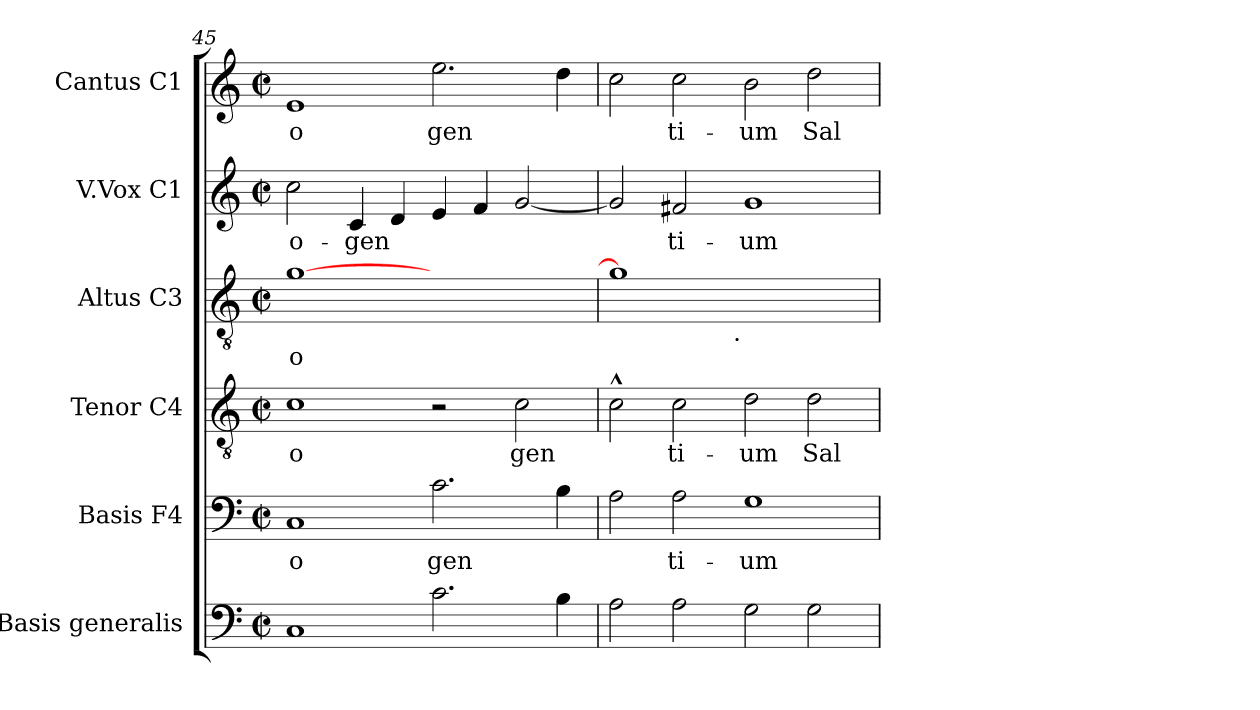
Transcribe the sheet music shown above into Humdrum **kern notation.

**kern	**kern	**text	**kern	**text	**kern	**text	**kern	**text	**kern	**text
*part6	*part5	*part5	*part4	*part4	*part3	*part3	*part2	*part2	*part1	*part1
*staff6	*staff5	*staff5	*staff4	*staff4	*staff3	*staff3	*staff2	*staff2	*staff1	*staff1
*I"Basis  generalis	*I"Basis  F4	*	*I"Tenor  C4	*	*I"Altus  C3	*	*I"V.Vox  C1	*	*I"Cantus  C1	*
*	*I'B	*	*I'T	*	*I'A	*	*	*	*I'C	*
*clefF4	*clefF4	*	*clefGv2	*	*clefGv2	*	*clefG2	*	*clefG2	*
*k[]	*k[]	*	*k[]	*	*k[]	*	*k[]	*	*k[]	*
*C:	*C:	*	*C:	*	*C:	*	*C:	*	*C:	*
*M2/2	*M2/2	*	*M2/2	*	*M2/2	*	*M2/2	*	*M2/2	*
*met(c|)	*met(c|)	*	*met(c|)	*	*met(c|)	*	*met(c|)	*	*met(c|)	*
=45	=45	=45	=45	=45	=45	=45	=45	=45	=45	=45
!	!	!LO:LY:b:cj	!	!LO:LY:b:cj	!	!LO:LY:b:cj	!	!LO:LY:b:cj	!	!LO:LY:b:cj
1C	1C	-o	1c	-o	[1g	-o	2cc\	-o-	1e	-o
!	!	!	!	!	!	!	!	!LO:LY:b:cj	!	!
.	.	.	.	.	.	.	4c/	-gen-	.	.
!	!	!	!	!	!	!	!	!LO:LY:b:cj	!	!
.	.	.	.	.	.	.	4d/	--	.	.
!	!	!LO:LY:b:cj	!	!	!	!	!	!LO:LY:b:cj	!	!LO:LY:b:cj
2.c\	2.c\	gen-	2r	.	1ryy	.	4e/	--	2.ee\	gen-
!	!	!	!	!	!	!	!	!LO:LY:b:cj	!	!
.	.	.	.	.	.	.	4f/	--	.	.
!	!	!	!	!LO:LY:b:cj	!	!	!	!LO:LY:b:cj	!	!
.	.	.	2c\	gen-	.	.	[>2g/	--	.	.
!	!	!LO:LY:b:cj	!	!	!	!	!	!	!	!LO:LY:b:cj
4B\	4B\	--	.	.	.	.	.	.	4dd\	--
!!LO:PB:g=z
=46	=46	=46	=46	=46	=46	=46	=46	=46	=46	=46
!	!	!LO:LY:b:cj	!	!LO:LY:b:cj	!	!	!	!LO:LY:b:cj	!	!LO:LY:b:cj
*	*	*	*	*	*^	*	*	*	*	*
2A\	2A\	--	2c^^>\	--	1g]	2ryy	.	2g/]	--	2cc\	--
!	!	!LO:LY:b:cj	!	!LO:LY:b:cj	!	!	!	!	!LO:LY:b:cj	!	!LO:LY:b:cj
2A\	2A\	-ti-	2c\	-ti-	.	4...ryy	.	2f#X/	-ti-	2cc\	-ti-
!	!	!	!	!	!	!LO:TX:b:t=.	!	!	!	!	!
.	.	.	.	.	.	1ryy	.	.	.	.	.
!	!	!LO:LY:b:cj	!	!LO:LY:b:cj	!	!	!	!	!LO:LY:b:cj	!	!LO:LY:b:cj
2G\	1G	-um	2d\	-um	1ryy	.	.	1g	-um	2b\	-um
!	!	!	!	!LO:LY:b:cj	!	!	!	!	!	!	!LO:LY:b:cj
2G\	.	.	2d\	Sal-	.	.	.	.	.	2dd\	Sal-
.	.	.	.	.	.	32ryy	.	.	.	.	.
*	*	*	*	*	*v	*v	*	*	*	*	*
=	=	=	=	=	=	=	=	=	=	=
*-	*-	*-	*-	*-	*-	*-	*-	*-	*-	*-
